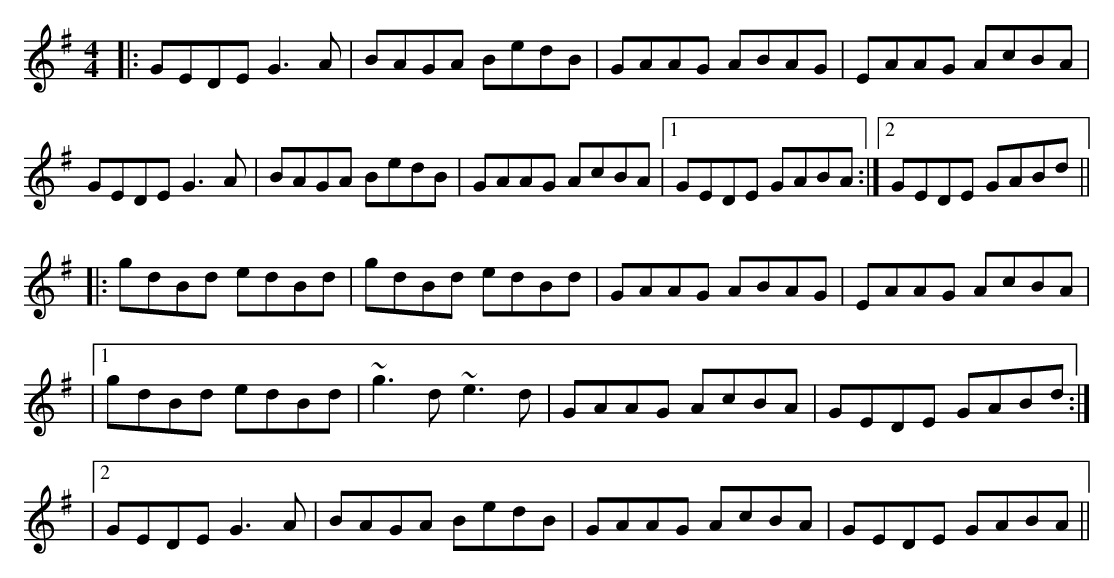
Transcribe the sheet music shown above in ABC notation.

X:1
M:4/4
K:G
|: GEDE G3 A | BAGA BedB | GAAG ABAG | EAAG AcBA |
 GEDE G3 A | BAGA BedB | GAAG AcBA |1 GEDE GABA :|2 GEDE GABd ||
|: gdBd edBd | gdBd edBd | GAAG ABAG | EAAG AcBA |
|1 gdBd edBd | ~g3 d ~e3 d | GAAG AcBA | GEDE GABd :|
|2 GEDE G3 A | BAGA BedB | GAAG AcBA | GEDE GABA ||
